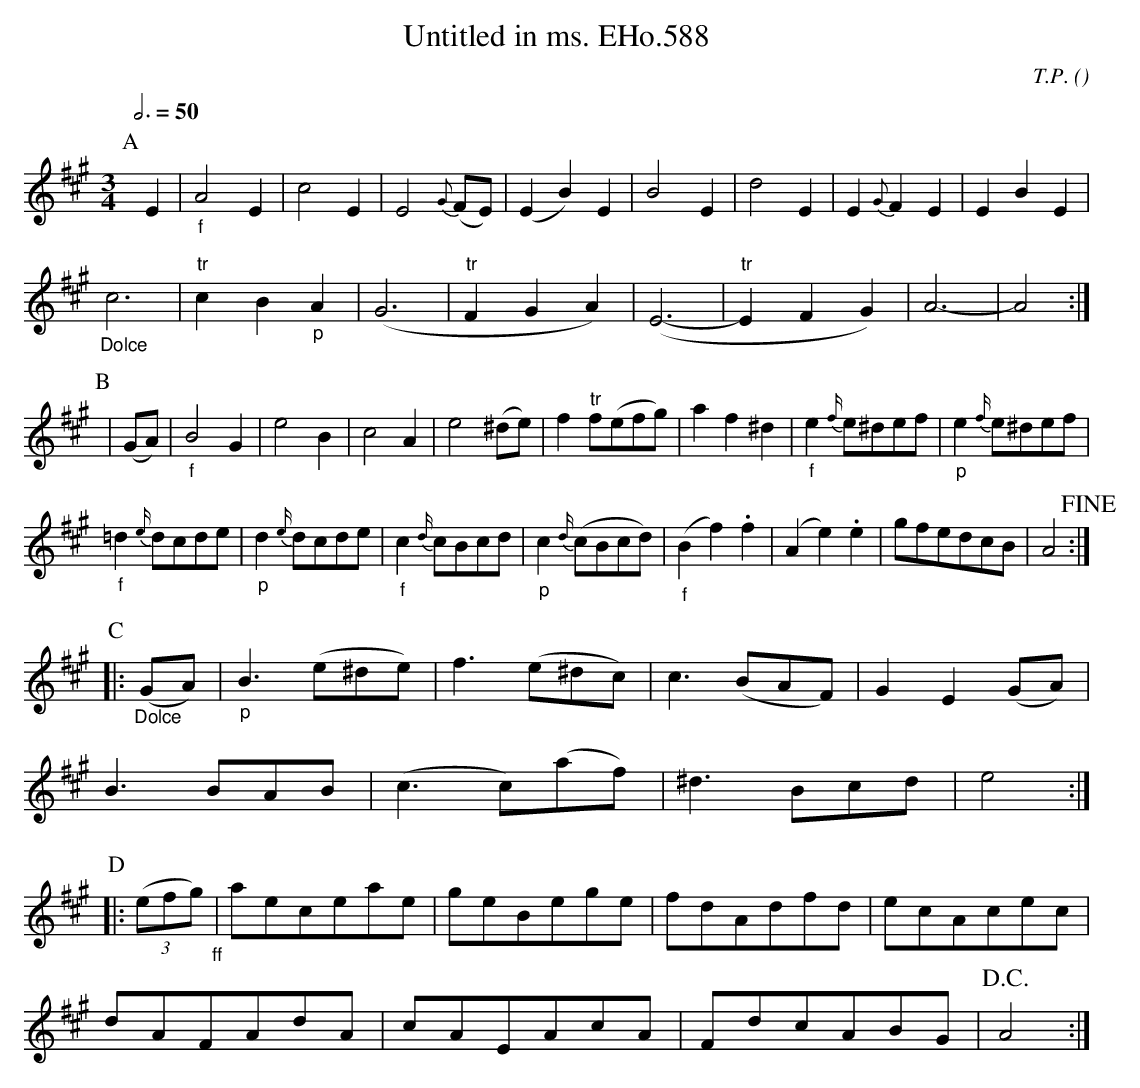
X:1
T:Untitled in ms. EHo.588
M:3/4
L:1/8
Q:3/4=50
C:T.P.
O:
K:A
P:A
yE2 | "_f"A4E2 | c4E2 | E4{G}(FE) | (E2B2)E2 | B4E2 | d4E2 | E2{G}F2E2 | E2B2E2 |
"_Dolce"c6 | "tr"c2B2"_p"A2 | (G6 | "tr"F2G2A2) | (E6- | "tr"E2F2G2) | A6- | A4 :|
P:B
|(GA) | "_f"B4G2 | e4B2 | c4A2 | e4(^de) | f2"tr"f(efg) | a2f2^d2  | "_f"e2{f/}e^def | "_p"e2{f/}e^def |
"_f"=d2{e/}dcde | "_p"d2{e/}dcde | "_f"c2{d/}cBcd | "_p"c2{d/}(cBcd) | "_f"(B2f2).f2 | (A2e2).e2 | gfedcB | A4 !fine!:|
P:C
|:"_Dolce"(GA) | "_p"B3(e^de) | f3(e^dc) | c3(BAF) | G2E2(GA) |
B3BAB | (c3c)(af) | ^d3Bcd | e4 :|
P:D
|:(3(efg) "_ff"| aeceae | geBege | fdAdfd | ecAcec |
dAFAdA | cAEAcA | FdcABG | !D.C.!A4:|
